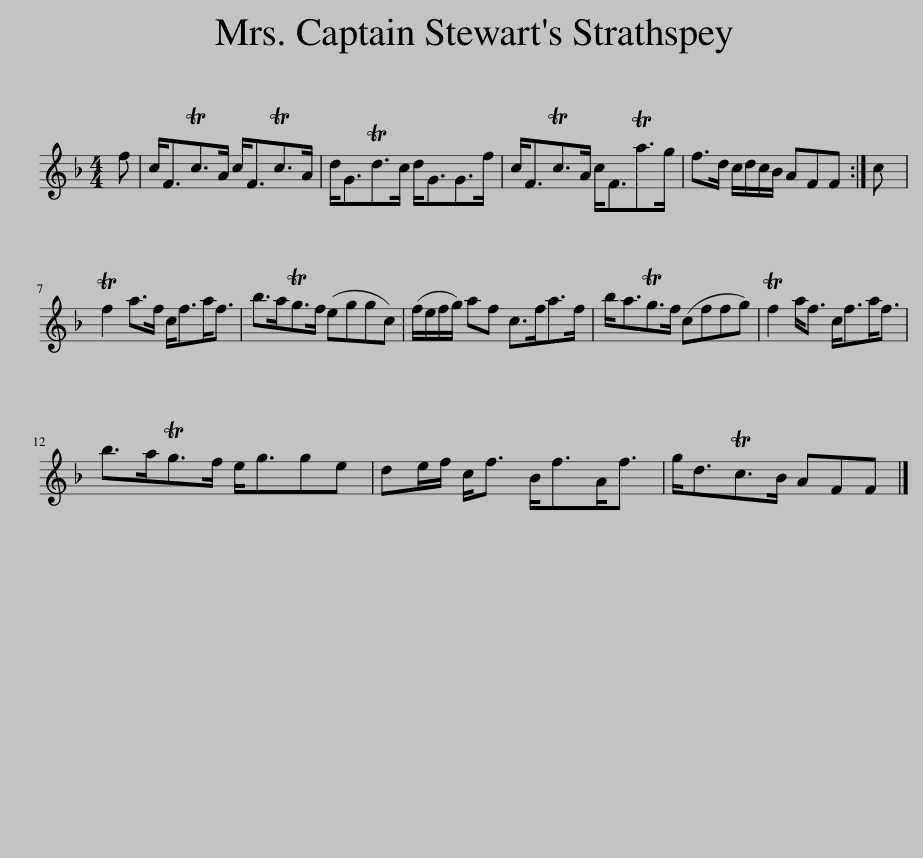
X:1
L:1/8
M:4/4
I:linebreak $
K:F
V:1 treble
V:1
 f | c<FTc>A c<FTc>A | d<GTd>c d<GG>f | c<FTc>A c<FTa>g | f>d c/d/c/B/ AFF :| %5
 c |$ Tf2 a>f c<fa<f | b>aTg>f (eggc) | (f/e/f/g/) af c>fa>f | b<aTg>f (cffg) | %10
 Tf2 a<f c<fa<f |$ b>aTg>f e<gge | de/f/ c<f B<fA<f | g<dTc>B AFF |] %14
